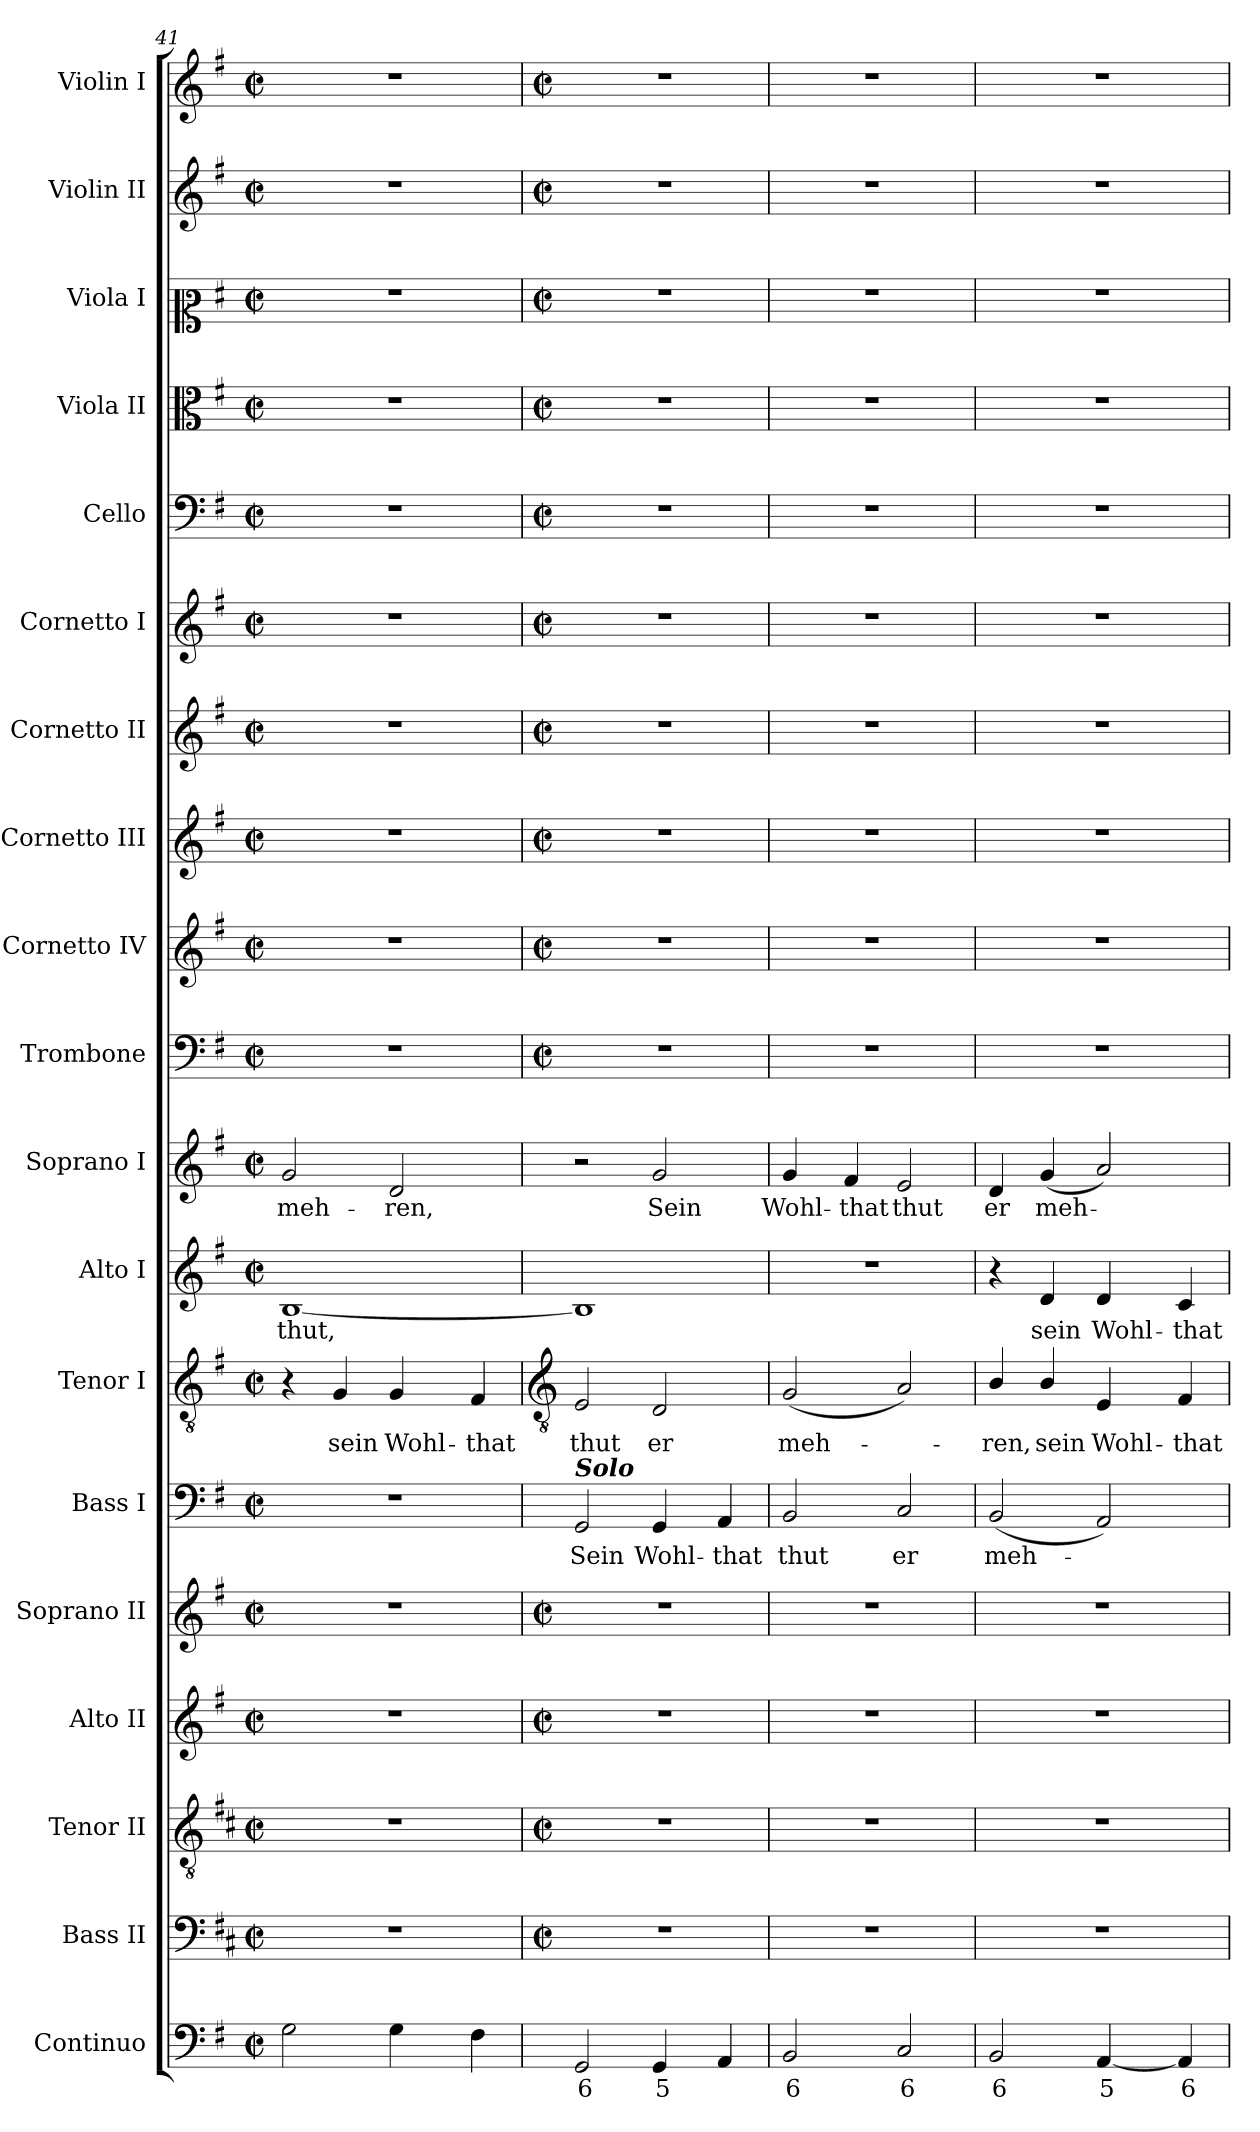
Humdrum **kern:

**kern	**text	**kern	**kern	**kern	**kern	**kern	**text	**kern	**text	**kern	**text	**kern	**text	**kern	**kern	**kern	**kern	**kern	**kern	**kern	**kern	**kern	**kern
*part19	*part19	*part18	*part17	*part16	*part15	*part14	*part14	*part13	*part13	*part12	*part12	*part11	*part11	*part10	*part9	*part8	*part7	*part6	*part5	*part4	*part3	*part2	*part1
*staff19	*staff19	*staff18	*staff17	*staff16	*staff15	*staff14	*staff14	*staff13	*staff13	*staff12	*staff12	*staff11	*staff11	*staff10	*staff9	*staff8	*staff7	*staff6	*staff5	*staff4	*staff3	*staff2	*staff1
*I"Continuo	*	*I"Bass II	*I"Tenor II	*I"Alto II	*I"Soprano II	*I"Bass I	*	*I"Tenor I	*	*I"Alto I	*	*I"Soprano I	*	*I"Trombone	*I"Cornetto IV	*I"Cornetto III	*I"Cornetto II	*I"Cornetto I	*I"Cello	*I"Viola II	*I"Viola I	*I"Violin II	*I"Violin I
*	*	*I'B II	*I'T II	*I'A II	*I'S II	*I'B I	*	*I'T I	*	*I'A I	*	*I'S I	*	*I'Tb	*I'Cn IV	*I'Cn III	*I'Cn II	*I'Cn I	*	*I'Vl II	*I'Vl I	*I'Vn II	*I'Vn I
*clefF4	*	*clefF4	*clefGv2	*clefG2	*clefG2	*clefF4	*	*clefGv2	*	*clefG2	*	*clefG2	*	*clefF4	*clefG2	*clefG2	*clefG2	*clefG2	*clefF4	*clefC3	*clefC2	*clefG2	*clefG2
*	*	*ITrd4c7	*ITrd4c7	*	*	*	*	*	*	*	*	*	*	*	*	*	*	*	*	*	*	*	*
*k[f#]	*	*k[f#]	*k[f#]	*k[f#]	*k[f#]	*k[f#]	*	*k[f#]	*	*k[f#]	*	*k[f#]	*	*k[f#]	*k[f#]	*k[f#]	*k[f#]	*k[f#]	*k[f#]	*k[f#]	*k[f#]	*k[f#]	*k[f#]
*G:	*	*G:	*G:	*G:	*G:	*G:	*	*G:	*	*G:	*	*G:	*	*G:	*G:	*G:	*G:	*G:	*G:	*G:	*G:	*G:	*G:
*M2/2	*	*M2/2	*M2/2	*M2/2	*M2/2	*M2/2	*	*M2/2	*	*M2/2	*	*M2/2	*	*M2/2	*M2/2	*M2/2	*M2/2	*M2/2	*M2/2	*M2/2	*M2/2	*M2/2	*M2/2
*met(c|)	*	*met(c|)	*met(c|)	*met(c|)	*met(c|)	*met(c|)	*	*met(c|)	*	*met(c|)	*	*met(c|)	*	*met(c|)	*met(c|)	*met(c|)	*met(c|)	*met(c|)	*met(c|)	*met(c|)	*met(c|)	*met(c|)	*met(c|)
=41	=41	=41	=41	=41	=41	=41	=41	=41	=41	=41	=41	=41	=41	=41	=41	=41	=41	=41	=41	=41	=41	=41	=41
!	!	!	!	!	!	!	!	!	!	!	!LO:LY:b	!	!LO:LY:b	!	!	!	!	!	!	!	!	!	!
2G	.	1r	1r	1r	1r	1r	.	4r	.	[1B	thut,	2g	meh-	1r	1r	1r	1r	1r	1r	1r	1r	1r	1r
!	!	!	!	!	!	!	!	!	!LO:LY:b	!	!	!	!	!	!	!	!	!	!	!	!	!	!
.	.	.	.	.	.	.	.	4G	sein	.	.	.	.	.	.	.	.	.	.	.	.	.	.
!	!	!	!	!	!	!	!	!	!LO:LY:b	!	!	!	!LO:LY:b	!	!	!	!	!	!	!	!	!	!
4G	.	.	.	.	.	.	.	4G	Wohl-	.	.	2d	-ren,	.	.	.	.	.	.	.	.	.	.
!	!	!	!	!	!	!	!	!	!LO:LY:b	!	!	!	!	!	!	!	!	!	!	!	!	!	!
4F#	.	.	.	.	.	.	.	4F#	-that	.	.	.	.	.	.	.	.	.	.	.	.	.	.
!!LO:LB:g=z
=42	=42	=42	=42	=42	=42	=42	=42	=42	=42	=42	=42	=42	=42	=42	=42	=42	=42	=42	=42	=42	=42	=42	=42
*	*	*	*	*	*	*	*	*clefGv2	*	*	*	*	*	*	*	*	*	*	*	*	*	*	*
*	*	*M2/2	*M2/2	*M2/2	*M2/2	*	*	*	*	*	*	*	*	*M2/2	*M2/2	*M2/2	*M2/2	*M2/2	*M2/2	*M2/2	*M2/2	*M2/2	*M2/2
*	*	*met(c|)	*met(c|)	*met(c|)	*met(c|)	*	*	*	*	*	*	*	*	*met(c|)	*met(c|)	*met(c|)	*met(c|)	*met(c|)	*met(c|)	*met(c|)	*met(c|)	*met(c|)	*met(c|)
!	!	!	!	!	!	!LO:TX:a:Bi:t=Solo	!	!	!	!	!	!	!	!	!	!	!	!	!	!	!	!	!
!	!LO:LY:b	!	!	!	!	!	!LO:LY:b	!	!LO:LY:b	!	!	!	!	!	!	!	!	!	!	!	!	!	!
2GG	6	1r	1r	1r	1r	2GG	Sein	2E	thut	1B]	.	2r	.	1r	1r	1r	1r	1r	1r	1r	1r	1r	1r
!	!LO:LY:b	!	!	!	!	!	!LO:LY:b	!	!LO:LY:b	!	!	!	!LO:LY:b	!	!	!	!	!	!	!	!	!	!
4GG	5	.	.	.	.	4GG	Wohl-	2D	er	.	.	2g	Sein	.	.	.	.	.	.	.	.	.	.
!	!	!	!	!	!	!	!LO:LY:b	!	!	!	!	!	!	!	!	!	!	!	!	!	!	!	!
4AA	.	.	.	.	.	4AA	-that	.	.	.	.	.	.	.	.	.	.	.	.	.	.	.	.
=43	=43	=43	=43	=43	=43	=43	=43	=43	=43	=43	=43	=43	=43	=43	=43	=43	=43	=43	=43	=43	=43	=43	=43
!	!LO:LY:b	!	!	!	!	!	!LO:LY:b	!	!LO:LY:b	!	!	!	!LO:LY:b	!	!	!	!	!	!	!	!	!	!
2BB	6	1r	1r	1r	1r	2BB	thut	(<2G	meh-	1r	.	4g	Wohl-	1r	1r	1r	1r	1r	1r	1r	1r	1r	1r
!	!	!	!	!	!	!	!	!	!	!	!	!	!LO:LY:b	!	!	!	!	!	!	!	!	!	!
.	.	.	.	.	.	.	.	.	.	.	.	4f#	-that	.	.	.	.	.	.	.	.	.	.
!	!LO:LY:b	!	!	!	!	!	!LO:LY:b	!	!	!	!	!	!LO:LY:b	!	!	!	!	!	!	!	!	!	!
2C	6	.	.	.	.	2C	er	2A)	.	.	.	2e	thut	.	.	.	.	.	.	.	.	.	.
=44	=44	=44	=44	=44	=44	=44	=44	=44	=44	=44	=44	=44	=44	=44	=44	=44	=44	=44	=44	=44	=44	=44	=44
!	!LO:LY:b	!	!	!	!	!	!LO:LY:b	!	!LO:LY:b	!	!	!	!LO:LY:b	!	!	!	!	!	!	!	!	!	!
2BB	6	1r	1r	1r	1r	(<2BB	meh-	4B/	ren,	4r	.	4d	er	1r	1r	1r	1r	1r	1r	1r	1r	1r	1r
!	!	!	!	!	!	!	!	!	!LO:LY:b	!	!LO:LY:b	!	!LO:LY:b	!	!	!	!	!	!	!	!	!	!
.	.	.	.	.	.	.	.	4B/	sein	4d	sein	(<4g	meh-	.	.	.	.	.	.	.	.	.	.
!	!LO:LY:b	!	!	!	!	!	!	!	!LO:LY:b	!	!LO:LY:b	!	!	!	!	!	!	!	!	!	!	!	!
[4AA	5	.	.	.	.	2AA)	.	4E	Wohl-	4d	Wohl-	2a)	.	.	.	.	.	.	.	.	.	.	.
!	!LO:LY:b	!	!	!	!	!	!	!	!LO:LY:b	!	!LO:LY:b	!	!	!	!	!	!	!	!	!	!	!	!
4AA]	6	.	.	.	.	.	.	4F#	-that	4c	-that	.	.	.	.	.	.	.	.	.	.	.	.
=	=	=	=	=	=	=	=	=	=	=	=	=	=	=	=	=	=	=	=	=	=	=	=
*-	*-	*-	*-	*-	*-	*-	*-	*-	*-	*-	*-	*-	*-	*-	*-	*-	*-	*-	*-	*-	*-	*-	*-
